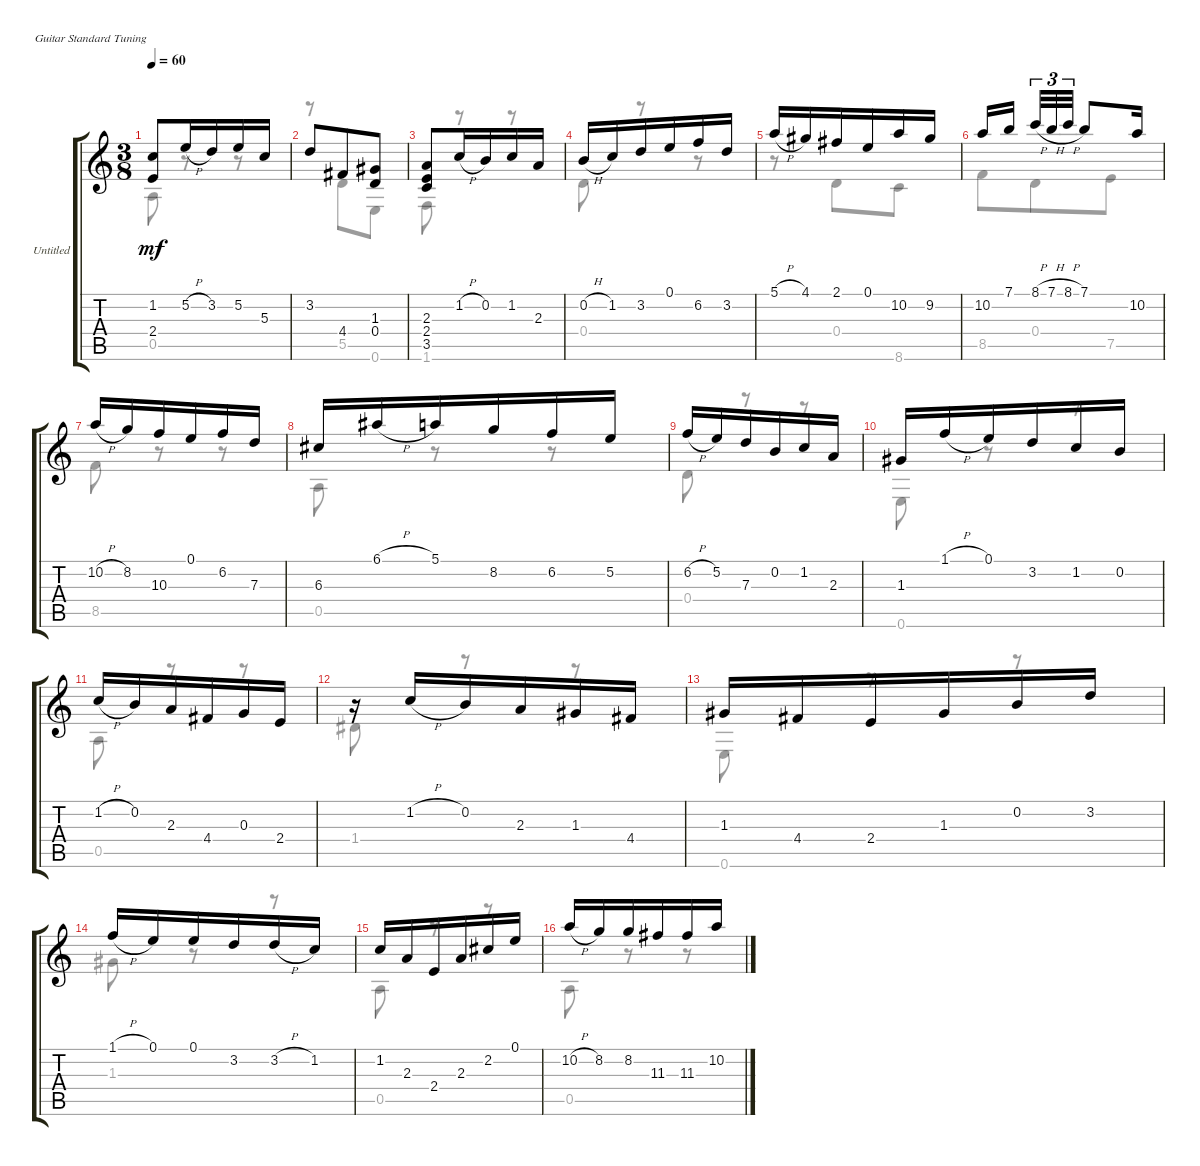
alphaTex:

\bracketExtendMode groupsimilarinstruments
\firstSystemTrackNameOrientation horizontal
\otherSystemsTrackNameOrientation horizontal
\track ("Untitled" "Untitled") {instrument acousticguitarnylon}
\staff {score tabs}
\tuning (E4 B3 G3 D3 A2 E2)
\voice
\ts (3 8)
\tempo 60
\clef g2
\ks aminor
(1.2 2.4).8{dy mf} 5.2{h}.16 3.2.16 5.2.16 5.3.16 |
3.2.8 4.4.8 (1.3 0.4).8 |
(2.3 2.4 3.5).8 1.2{h}.16 0.2.16 1.2.16 2.3.16 |
0.2{h}.16 1.2.16 3.2.16 0.1.16 6.2.16 3.2.16 |
5.1{h}.16 4.1.16 2.1.16 0.1.16 10.2.16 9.2.16 |
10.2.16 7.1.16 8.1{h}.32{tu (3 2)} 7.1{h}.32{tu (3 2)} 8.1{h}.32{tu (3 2)} 7.1.8 10.2.16 |
10.2{h}.16 8.2.16 10.3.16 0.1.16 6.2.16 7.3.16 |
6.3.16 6.1{h}.16 5.1.16 8.2.16 6.2.16 5.2.16 |
6.2{h}.16 5.2.16 7.3.16 0.2.16 1.2.16 2.3.16 |
1.3.16 1.1{h}.16 0.1.16 3.2.16 1.2.16 0.2.16 |
1.2{h}.16 0.2.16 2.3.16 4.4.16 0.3.16 2.4.16 |
r.16 1.2{h}.16 0.2.16 2.3.16 1.3.16 4.4.16 |
1.3.16 4.4.16 2.4.16 1.3.16 0.2.16 3.2.16 |
1.1{h}.16 0.1.16 0.1.16 3.2.16 3.2{h}.16 1.2.16 |
1.2.16 2.3.16 2.4.16 2.3.16 2.2.16 0.1.16 |
10.2{h}.16 8.2.16 8.2.16 11.3.16 11.3.16 10.2.16
\voice
\clef g2
\ottava regular
\simile none
\ks aminor
0.5.8{dy mf} r.8 r.8 |
r.8 5.5.8 0.6.8 |
1.6.8 r.8 r.8 |
0.4.8 r.8 r.8 |
r.8 0.4.8 8.6.8 |
8.5.8 0.4.8 7.5.8 |
8.5.8 r.8 r.8 |
0.5.8 r.8 r.8 |
0.4.8 r.8 r.8 |
0.6.8 r.8 r.8 |
0.5.8 r.8 r.8 |
1.4.8 r.8 r.8 |
0.6.8 r.8 r.8 |
1.3.8 r.8 r.8 |
0.5.8 r.8 r.8 |
0.5.8 r.8 r.8
